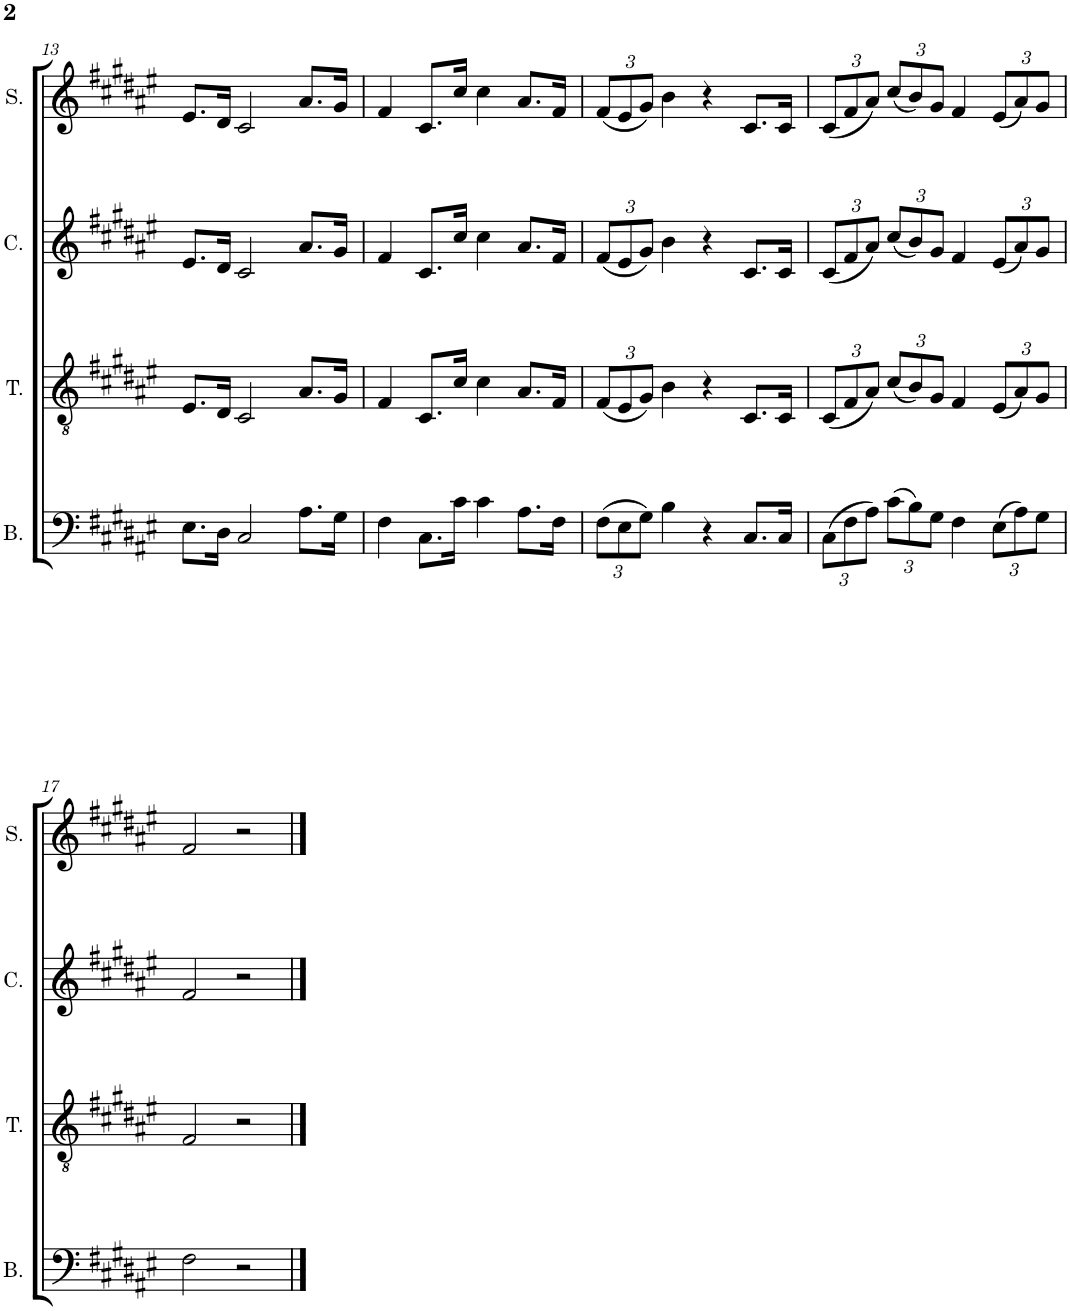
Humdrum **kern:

**kern	**kern	**kern	**kern
*part4	*part3	*part2	*part1
*staff4	*staff3	*staff2	*staff1
*I"Baix	*I"Tenor	*I"Contralt	*I"Soprano
*I'B.	*I'T.	*I'C.	*I'S.
!!LO:PB:g=z
*clefF4	*clefGv2	*clefG2	*clefG2
*k[f#c#g#d#a#e#]	*k[f#c#g#d#a#e#]	*k[f#c#g#d#a#e#]	*k[f#c#g#d#a#e#]
*M4/4	*M4/4	*M4/4	*M4/4
=13	=13	=13	=13
8.E#\L	8.E#/L	8.e#/L	8.e#/L
16D#\Jk	16D#/Jk	16d#/Jk	16d#/Jk
2C#/	2C#/	2c#/	2c#/
8.A#\L	8.A#/L	8.a#/L	8.a#/L
16G#\Jk	16G#/Jk	16g#/Jk	16g#/Jk
=14	=14	=14	=14
4F#\	4F#/	4f#/	4f#/
8.C#\L	8.C#/L	8.c#/L	8.c#/L
16c#\Jk	16c#/Jk	16cc#/Jk	16cc#/Jk
4c#\	4c#\	4cc#\	4cc#\
8.A#\L	8.A#/L	8.a#/L	8.a#/L
16F#\Jk	16F#/Jk	16f#/Jk	16f#/Jk
=15	=15	=15	=15
*Xbrackettup	*Xbrackettup	*Xbrackettup	*Xbrackettup
(12F#\L	(12F#/L	(12f#/L	(12f#/L
12E#\	12E#/	12e#/	12e#/
12G#\J)	12G#/J)	12g#/J)	12g#/J)
4B\	4B\	4b\	4b\
4r	4r	4r	4r
8.C#/L	8.C#/L	8.c#/L	8.c#/L
16C#/Jk	16C#/Jk	16c#/Jk	16c#/Jk
=16	=16	=16	=16
(12C#\L	(12C#/L	(12c#/L	(12c#/L
12F#\	12F#/	12f#/	12f#/
12A#\J)	12A#/J)	12a#/J)	12a#/J)
(12c#\L	(12c#/L	(12cc#/L	(12cc#/L
12B\)	12B/)	12b/)	12b/)
12G#\J	12G#/J	12g#/J	12g#/J
4F#\	4F#/	4f#/	4f#/
(12E#\L	(12E#/L	(12e#/L	(12e#/L
12A#\)	12A#/)	12a#/)	12a#/)
12G#\J	12G#/J	12g#/J	12g#/J
!!LO:LB:g=z
=17	=17	=17	=17
2F#\	2F#/	2f#/	2f#/
2r	2r	2r	2r
==	==	==	==
*-	*-	*-	*-
